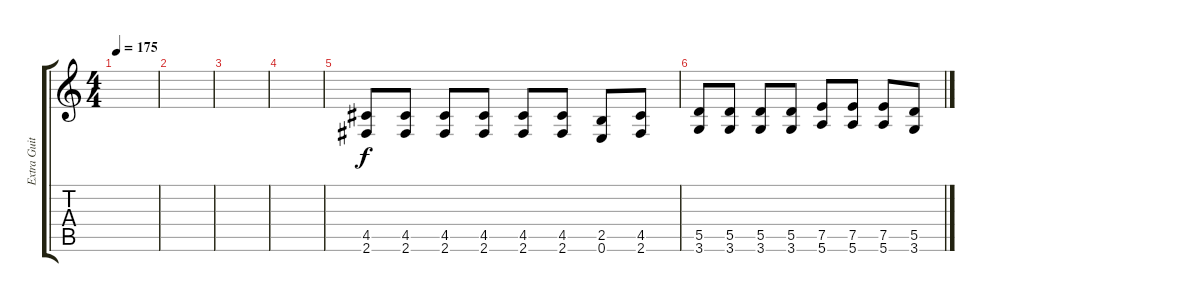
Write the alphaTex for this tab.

\track ("Extra Guitar" "Extra Guit") {instrument distortionguitar}
\staff {score tabs}
\tuning (E4 B3 G3 D3 A2 E2) {hide}
\ts (4 4)
\tempo 175
\clef g2
\ks c
|
|
|
|
(4.5 2.6).8 (4.5 2.6).8 (4.5 2.6).8 (4.5 2.6).8 (4.5 2.6).8 (4.5 2.6).8 (2.5 0.6).8 (4.5 2.6).8 |
(5.5 3.6).8 (5.5 3.6).8 (5.5 3.6).8 (5.5 3.6).8 (7.5 5.6).8 (7.5 5.6).8 (7.5 5.6).8 (5.5 3.6).8
